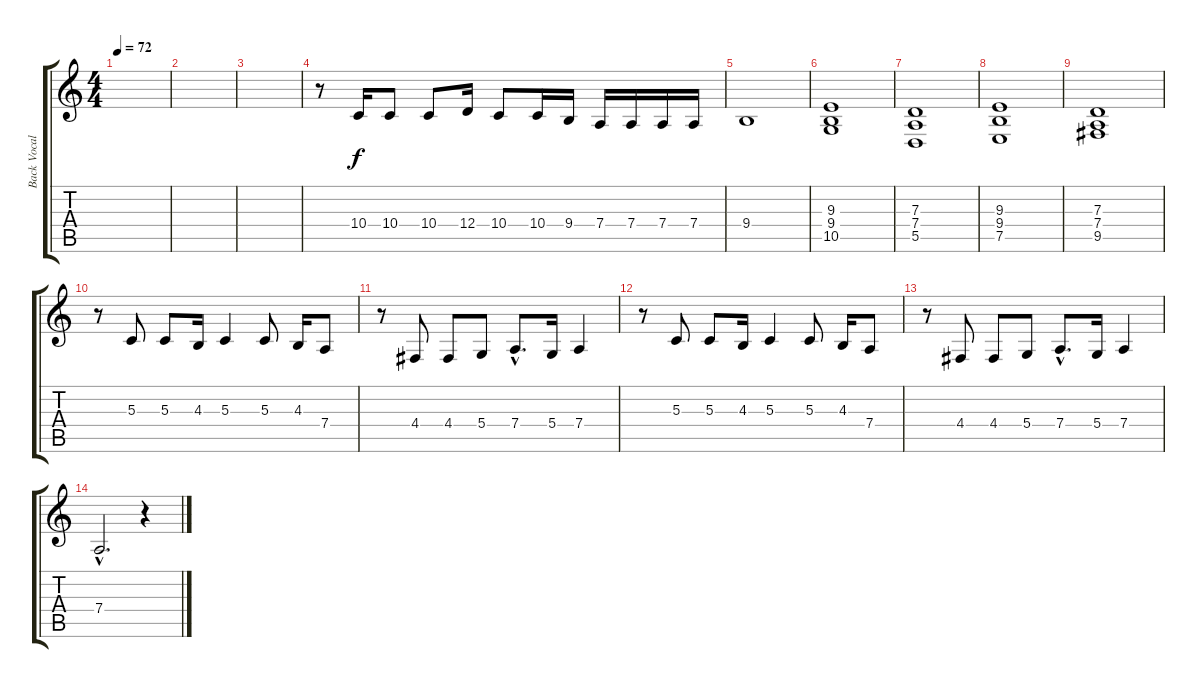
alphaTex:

\track ("Back Vocal" "Back Vocal") {instrument choiraahs}
\staff {score tabs}
\tuning (E4 B3 G3 D3 A2 E2) {hide}
\ts (4 4)
\tempo 72
\clef g2
\ks c
|
|
|
r.8 10.4.16 10.4.8 10.4.8 12.4.16 10.4.8 10.4.16 9.4.16 7.4.16 7.4.16 7.4.16 7.4.16 |
9.4.1 |
(9.3 9.4 10.5).1 |
(7.3 7.4 5.5).1 |
(9.3 9.4 7.5).1 |
(7.3 7.4 9.5).1 |
r.8 5.3.8 5.3.8 4.3.16 5.3.4 5.3.8 4.3.16 7.4.8 |
r.8 4.4.8 4.4.8 5.4.8 7.4{hac}.8{d} 5.4.16 7.4.4 |
r.8 5.3.8 5.3.8 4.3.16 5.3.4 5.3.8 4.3.16 7.4.8 |
r.8 4.4.8 4.4.8 5.4.8 7.4{hac}.8{d} 5.4.16 7.4.4 |
7.4{hac}.2{d} r.4
